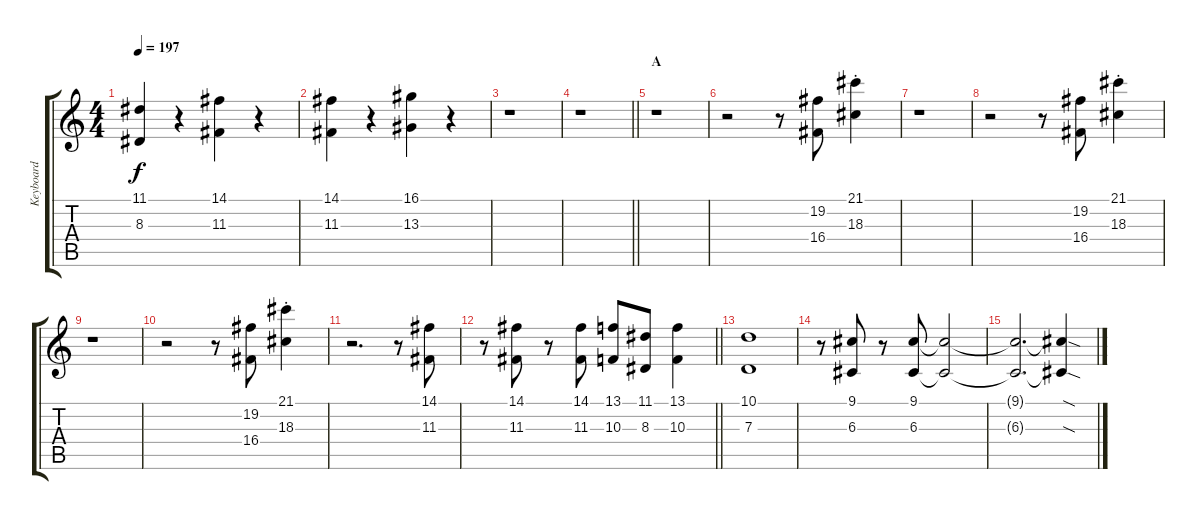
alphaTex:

\track ("Keyboard" "Keyboard") {instrument lead3calliope}
\staff {score tabs}
\tuning (E4 B3 G3 D3 A2 E2) {hide}
\ts (4 4)
\tempo 197
\clef g2
\ks c
(11.1 8.3).4{dy f} r.4 (14.1 11.3).4 r.4 |
(14.1 11.3).4 r.4 (16.1 13.3).4 r.4 |
r.1 |
\barLineRight lightlight
r.1 |
\section ("" "A")
r.1 |
r.2 r.8 (19.2 16.4).8 (21.1{st} 18.3{st}).4 |
r.1 |
r.2 r.8 (19.2 16.4).8 (21.1{st} 18.3{st}).4 |
r.1 |
r.2 r.8 (19.2 16.4).8 (21.1{st} 18.3{st}).4 |
r.2{d} r.8 (14.1 11.3).8 |
\barLineRight lightlight
r.8 (14.1 11.3).8 r.8 (14.1 11.3).8 (13.1 10.3).8 (11.1 8.3).8 (13.1 10.3).4 |
(10.1 7.3).1 |
r.8 (9.1 6.3).8 r.8 (9.1 6.3).8 (9.1{t} 6.3{t}).2 |
(9.1{t} 6.3{t}).2{d} (9.1{sod t} 6.3{sod t}).4
